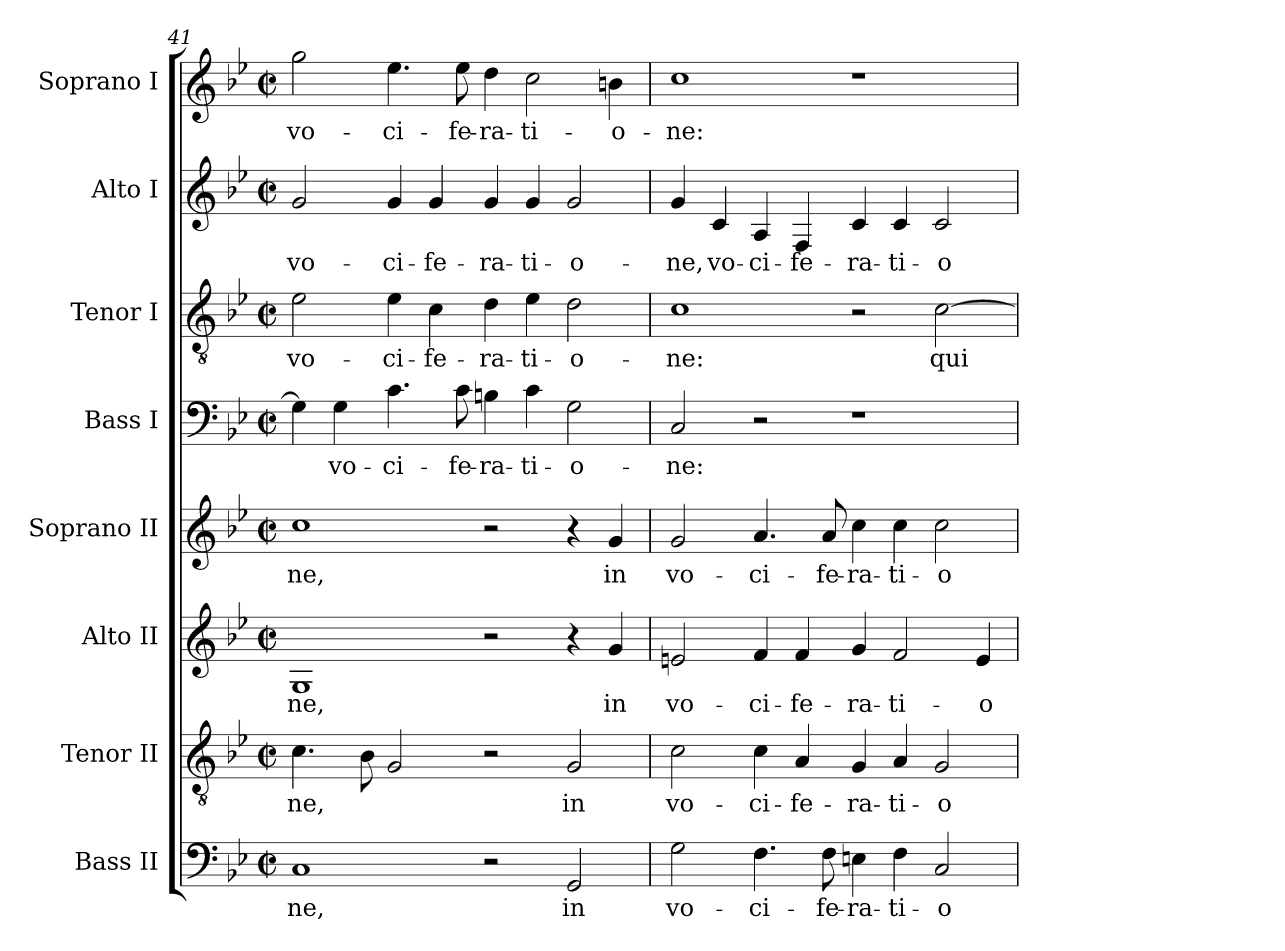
**kern	**text	**kern	**text	**kern	**text	**kern	**text	**kern	**text	**kern	**text	**kern	**text	**kern	**text
*part8	*part8	*part7	*part7	*part6	*part6	*part5	*part5	*part4	*part4	*part3	*part3	*part2	*part2	*part1	*part1
*staff8	*staff8	*staff7	*staff7	*staff6	*staff6	*staff5	*staff5	*staff4	*staff4	*staff3	*staff3	*staff2	*staff2	*staff1	*staff1
*I"Bass II	*	*I"Tenor II	*	*I"Alto II	*	*I"Soprano II	*	*I"Bass I	*	*I"Tenor I	*	*I"Alto I	*	*I"Soprano I	*
*clefF4	*	*clefGv2	*	*clefG2	*	*clefG2	*	*clefF4	*	*clefGv2	*	*clefG2	*	*clefG2	*
*k[b-e-]	*	*k[b-e-]	*	*k[b-e-]	*	*k[b-e-]	*	*k[b-e-]	*	*k[b-e-]	*	*k[b-e-]	*	*k[b-e-]	*
*B-:	*	*B-:	*	*B-:	*	*B-:	*	*B-:	*	*B-:	*	*B-:	*	*B-:	*
*M2/2	*	*M2/2	*	*M2/2	*	*M2/2	*	*M2/2	*	*M2/2	*	*M2/2	*	*M2/2	*
*met(c|)	*	*met(c|)	*	*met(c|)	*	*met(c|)	*	*met(c|)	*	*met(c|)	*	*met(c|)	*	*met(c|)	*
=41	=41	=41	=41	=41	=41	=41	=41	=41	=41	=41	=41	=41	=41	=41	=41
!	!LO:LY:b:color=#000000	!	!	!	!	!	!	!	!	!	!	!	!	!	!
!	!	!	!LO:LY:b:color=#000000	!	!	!	!	!	!	!	!	!	!	!	!
!	!	!	!	!	!LO:LY:b:color=#000000	!	!	!	!	!	!	!	!	!	!
!	!	!	!	!	!	!	!LO:LY:b:color=#000000	!	!	!	!	!	!	!	!
!	!	!	!	!	!	!	!	!	!	!	!LO:LY:b:color=#000000	!	!	!	!
!	!	!	!	!	!	!	!	!	!	!	!	!	!LO:LY:b:color=#000000	!	!
!	!	!	!	!	!	!	!	!	!	!	!	!	!	!	!LO:LY:b:color=#000000
1Ci	-ne,	4.ci\	-ne,	1Gi	-ne,	1cci	-ne,	4Gi\]	.	2e-i\	vo-	2gi/	vo-	2ggi\	vo-
!	!	!	!	!	!	!	!	!	!LO:LY:b:color=#000000	!	!	!	!	!	!
.	.	.	.	.	.	.	.	4Gi\	vo-	.	.	.	.	.	.
.	.	8B-i\	.	.	.	.	.	.	.	.	.	.	.	.	.
!	!	!	!	!	!	!	!	!	!LO:LY:b:color=#000000	!	!	!	!	!	!
!	!	!	!	!	!	!	!	!	!	!	!LO:LY:b:color=#000000	!	!	!	!
!	!	!	!	!	!	!	!	!	!	!	!	!	!LO:LY:b:color=#000000	!	!
!	!	!	!	!	!	!	!	!	!	!	!	!	!	!	!LO:LY:b:color=#000000
.	.	2Gi/	.	.	.	.	.	4.ci\	-ci-	4e-i\	-ci-	4gi/	-ci-	4.ee-i\	-ci-
!	!	!	!	!	!	!	!	!	!	!	!LO:LY:b:color=#000000	!	!	!	!
!	!	!	!	!	!	!	!	!	!	!	!	!	!LO:LY:b:color=#000000	!	!
.	.	.	.	.	.	.	.	.	.	4ci\	-fe-	4gi/	-fe-	.	.
!	!	!	!	!	!	!	!	!	!LO:LY:b:color=#000000	!	!	!	!	!	!
!	!	!	!	!	!	!	!	!	!	!	!	!	!	!	!LO:LY:b:color=#000000
.	.	.	.	.	.	.	.	8ci\	-fe-	.	.	.	.	8ee-i\	-fe-
!	!	!	!	!	!	!	!	!	!LO:LY:b:color=#000000	!	!	!	!	!	!
!	!	!	!	!	!	!	!	!	!	!	!LO:LY:b:color=#000000	!	!	!	!
!	!	!	!	!	!	!	!	!	!	!	!	!	!LO:LY:b:color=#000000	!	!
!	!	!	!	!	!	!	!	!	!	!	!	!	!	!	!LO:LY:b:color=#000000
2r	.	2r	.	2r	.	2r	.	4Bni\	-ra-	4di\	-ra-	4gi/	-ra-	4ddi\	-ra-
!	!	!	!	!	!	!	!	!	!LO:LY:b:color=#000000	!	!	!	!	!	!
!	!	!	!	!	!	!	!	!	!	!	!LO:LY:b:color=#000000	!	!	!	!
!	!	!	!	!	!	!	!	!	!	!	!	!	!LO:LY:b:color=#000000	!	!
!	!	!	!	!	!	!	!	!	!	!	!	!	!	!	!LO:LY:b:color=#000000
.	.	.	.	.	.	.	.	4ci\	-ti-	4e-i\	-ti-	4gi/	-ti-	2cci\	-ti-
!	!LO:LY:b:color=#000000	!	!	!	!	!	!	!	!	!	!	!	!	!	!
!	!	!	!LO:LY:b:color=#000000	!	!	!	!	!	!	!	!	!	!	!	!
!	!	!	!	!	!	!	!	!	!LO:LY:b:color=#000000	!	!	!	!	!	!
!	!	!	!	!	!	!	!	!	!	!	!LO:LY:b:color=#000000	!	!	!	!
!	!	!	!	!	!	!	!	!	!	!	!	!	!LO:LY:b:color=#000000	!	!
2GGi/	in	2Gi/	in	4r	.	4r	.	2Gi\	-o-	2di\	-o-	2gi/	-o-	.	.
!	!	!	!	!	!LO:LY:b:color=#000000	!	!	!	!	!	!	!	!	!	!
!	!	!	!	!	!	!	!LO:LY:b:color=#000000	!	!	!	!	!	!	!	!
!	!	!	!	!	!	!	!	!	!	!	!	!	!	!	!LO:LY:b:color=#000000
.	.	.	.	4gi/	in	4gi/	in	.	.	.	.	.	.	4bni\	-o-
=42	=42	=42	=42	=42	=42	=42	=42	=42	=42	=42	=42	=42	=42	=42	=42
!	!LO:LY:b:color=#000000	!	!	!	!	!	!	!	!	!	!	!	!	!	!
!	!	!	!LO:LY:b:color=#000000	!	!	!	!	!	!	!	!	!	!	!	!
!	!	!	!	!	!LO:LY:b:color=#000000	!	!	!	!	!	!	!	!	!	!
!	!	!	!	!	!	!	!LO:LY:b:color=#000000	!	!	!	!	!	!	!	!
!	!	!	!	!	!	!	!	!	!LO:LY:b:color=#000000	!	!	!	!	!	!
!	!	!	!	!	!	!	!	!	!	!	!LO:LY:b:color=#000000	!	!	!	!
!	!	!	!	!	!	!	!	!	!	!	!	!	!LO:LY:b:color=#000000	!	!
!	!	!	!	!	!	!	!	!	!	!	!	!	!	!	!LO:LY:b:color=#000000
2Gi\	vo-	2ci\	vo-	2eni/	vo-	2gi/	vo-	2Ci/	-ne:	1ci	-ne:	4gi/	-ne,	1cci	-ne:
!	!	!	!	!	!	!	!	!	!	!	!	!	!LO:LY:b:color=#000000	!	!
.	.	.	.	.	.	.	.	.	.	.	.	4ci/	vo-	.	.
!	!LO:LY:b:color=#000000	!	!	!	!	!	!	!	!	!	!	!	!	!	!
!	!	!	!LO:LY:b:color=#000000	!	!	!	!	!	!	!	!	!	!	!	!
!	!	!	!	!	!LO:LY:b:color=#000000	!	!	!	!	!	!	!	!	!	!
!	!	!	!	!	!	!	!LO:LY:b:color=#000000	!	!	!	!	!	!	!	!
!	!	!	!	!	!	!	!	!	!	!	!	!	!LO:LY:b:color=#000000	!	!
4.Fi\	-ci-	4ci\	-ci-	4fi/	-ci-	4.ai/	-ci-	2r	.	.	.	4Ai/	-ci-	.	.
!	!	!	!LO:LY:b:color=#000000	!	!	!	!	!	!	!	!	!	!	!	!
!	!	!	!	!	!LO:LY:b:color=#000000	!	!	!	!	!	!	!	!	!	!
!	!	!	!	!	!	!	!	!	!	!	!	!	!LO:LY:b:color=#000000	!	!
.	.	4Ai/	-fe-	4fi/	-fe-	.	.	.	.	.	.	4Fi/	-fe-	.	.
!	!LO:LY:b:color=#000000	!	!	!	!	!	!	!	!	!	!	!	!	!	!
!	!	!	!	!	!	!	!LO:LY:b:color=#000000	!	!	!	!	!	!	!	!
8Fi\	-fe-	.	.	.	.	8ai/	-fe-	.	.	.	.	.	.	.	.
!	!LO:LY:b:color=#000000	!	!	!	!	!	!	!	!	!	!	!	!	!	!
!	!	!	!LO:LY:b:color=#000000	!	!	!	!	!	!	!	!	!	!	!	!
!	!	!	!	!	!LO:LY:b:color=#000000	!	!	!	!	!	!	!	!	!	!
!	!	!	!	!	!	!	!LO:LY:b:color=#000000	!	!	!	!	!	!	!	!
!	!	!	!	!	!	!	!	!	!	!	!	!	!LO:LY:b:color=#000000	!	!
4Eni\	-ra-	4Gi/	-ra-	4gi/	-ra-	4cci\	-ra-	1r	.	2r	.	4ci/	-ra-	1r	.
!	!LO:LY:b:color=#000000	!	!	!	!	!	!	!	!	!	!	!	!	!	!
!	!	!	!LO:LY:b:color=#000000	!	!	!	!	!	!	!	!	!	!	!	!
!	!	!	!	!	!LO:LY:b:color=#000000	!	!	!	!	!	!	!	!	!	!
!	!	!	!	!	!	!	!LO:LY:b:color=#000000	!	!	!	!	!	!	!	!
!	!	!	!	!	!	!	!	!	!	!	!	!	!LO:LY:b:color=#000000	!	!
4Fi\	-ti-	4Ai/	-ti-	2fi/	-ti-	4cci\	-ti-	.	.	.	.	4ci/	-ti-	.	.
!	!LO:LY:b:color=#000000	!	!	!	!	!	!	!	!	!	!	!	!	!	!
!	!	!	!LO:LY:b:color=#000000	!	!	!	!	!	!	!	!	!	!	!	!
!	!	!	!	!	!	!	!LO:LY:b:color=#000000	!	!	!	!	!	!	!	!
!	!	!	!	!	!	!	!	!	!	!	!LO:LY:b:color=#000000	!	!	!	!
!	!	!	!	!	!	!	!	!	!	!	!	!	!LO:LY:b:color=#000000	!	!
2Ci/	-o-	2Gi/	-o-	.	.	2cci\	-o-	.	.	[>2ci\	qui-	2ci/	-o-	.	.
!	!	!	!	!	!LO:LY:b:color=#000000	!	!	!	!	!	!	!	!	!	!
.	.	.	.	4ei/	-o-	.	.	.	.	.	.	.	.	.	.
=	=	=	=	=	=	=	=	=	=	=	=	=	=	=	=
*-	*-	*-	*-	*-	*-	*-	*-	*-	*-	*-	*-	*-	*-	*-	*-
